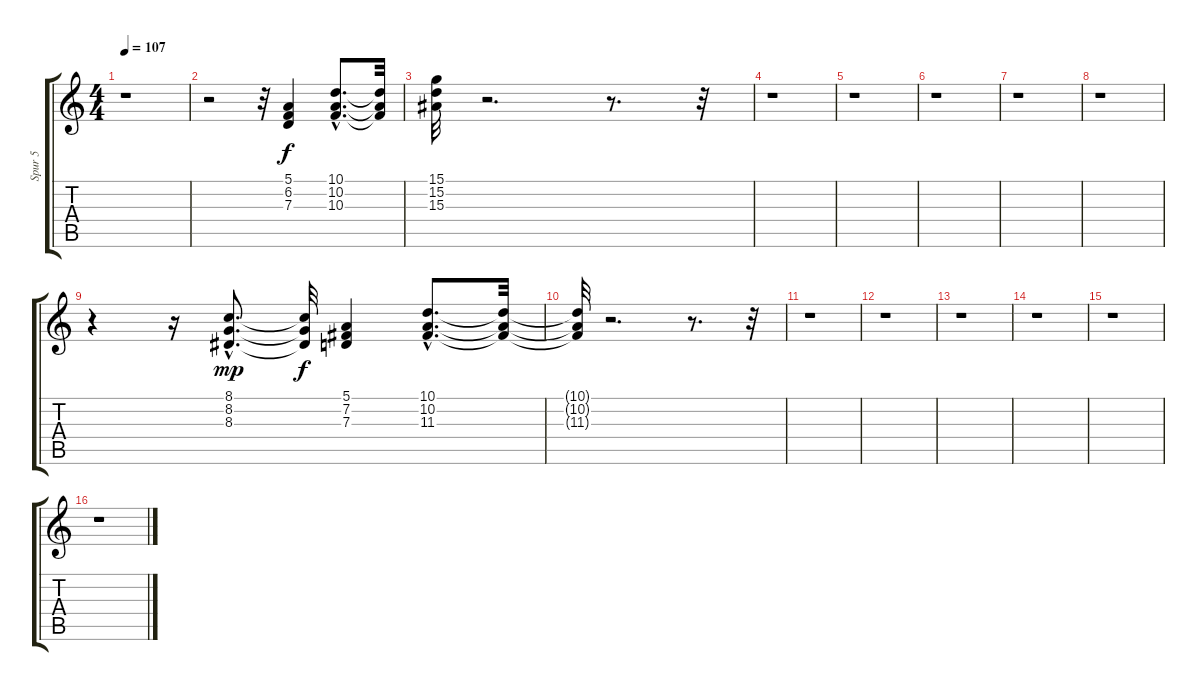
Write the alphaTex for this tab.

\track ("Spur 5" "Spur 5") {instrument acousticgrandpiano}
\staff {score tabs}
\tuning (E4 B3 G3 D3 A2 E2) {hide}
\ts (4 4)
\tempo 107
\clef g2
\ks c
r.1{dy f} |
r.2 r.32 (5.1 6.2 7.3).4 (10.1{hac} 10.2{hac} 10.3{hac}).8{d} (10.1{t} 10.2{t} 10.3{t}).32 |
(15.1 15.2 15.3).32 r.2{d} r.8{d} r.32 |
r.1 |
r.1 |
r.1 |
r.1 |
r.1 |
r.4 r.16 (8.1{hac} 8.2{hac} 8.3{hac}).8{d dy mp} (8.1{t} 8.2{t} 8.3{t}).32{dy f} (5.1 7.2 7.3).4 (10.1{hac} 10.2{hac} 11.3{hac}).8{d} (10.1{t} 10.2{t} 11.3{t}).32 |
(10.1{t} 10.2{t} 11.3{t}).32 r.2{d} r.8{d} r.32 |
r.1 |
r.1 |
r.1 |
r.1 |
r.1 |
r.1
